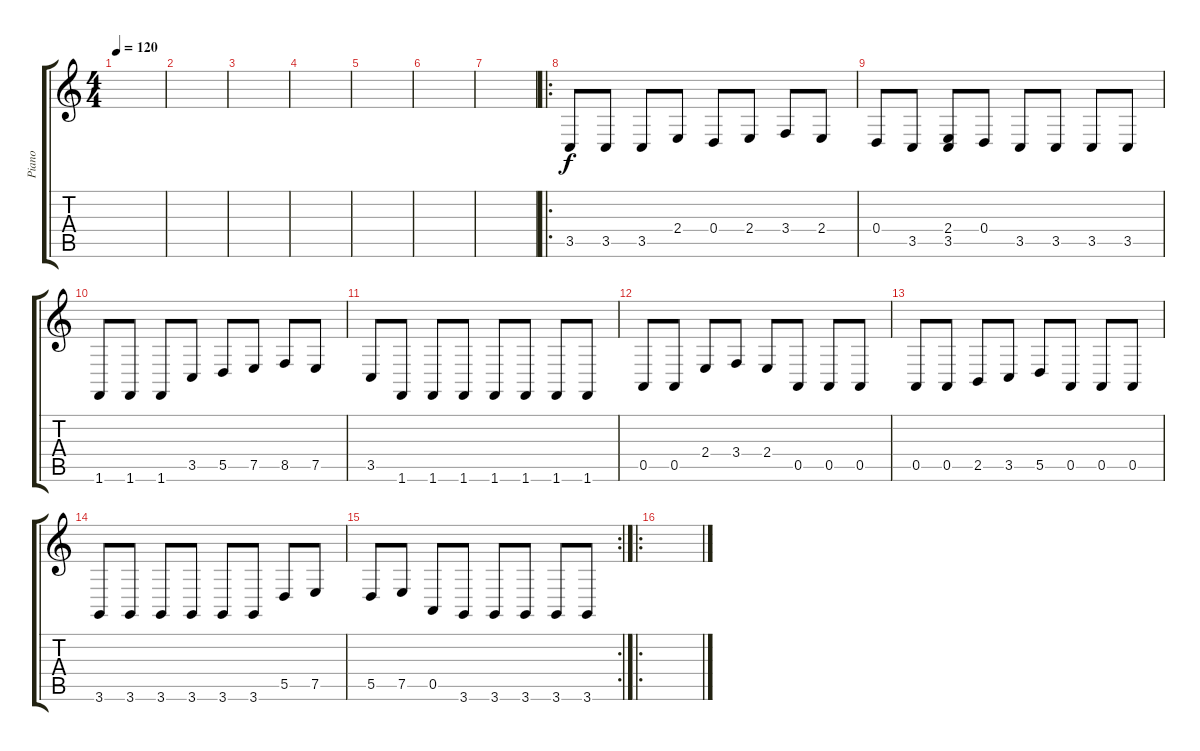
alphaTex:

\track ("Piano" "Piano") {instrument acousticgrandpiano}
\staff {score tabs}
\tuning (E4 B3 G3 D3 A2 E2) {hide}
\ts (4 4)
\tempo 120
\clef g2
\ks c
|
|
|
|
|
|
|
\ro
3.5.8 3.5.8 3.5.8 2.4.8 0.4.8 2.4.8 3.4.8 2.4.8 |
0.4.8 3.5.8 (2.4 3.5).8 0.4.8 3.5.8 3.5.8 3.5.8 3.5.8 |
1.6.8 1.6.8 1.6.8 3.5.8 5.5.8 7.5.8 8.5.8 7.5.8 |
3.5.8 1.6.8 1.6.8 1.6.8 1.6.8 1.6.8 1.6.8 1.6.8 |
0.5.8 0.5.8 2.4.8 3.4.8 2.4.8 0.5.8 0.5.8 0.5.8 |
0.5.8 0.5.8 2.5.8 3.5.8 5.5.8 0.5.8 0.5.8 0.5.8 |
3.6.8 3.6.8 3.6.8 3.6.8 3.6.8 3.6.8 5.5.8 7.5.8 |
\rc 2
5.5.8 7.5.8 0.5.8 3.6.8 3.6.8 3.6.8 3.6.8 3.6.8 |
\ro
